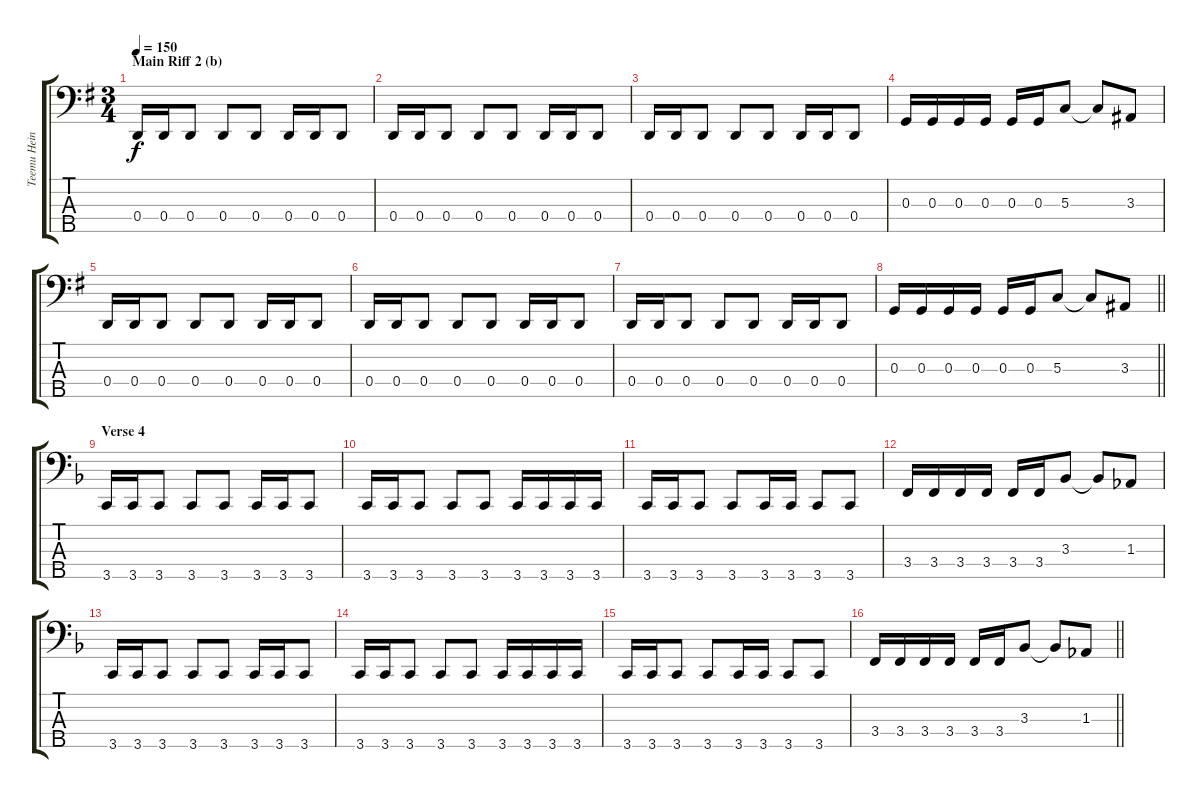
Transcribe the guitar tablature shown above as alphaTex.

\track ("Teemu Heinola (bass)" "Teemu Hein") {instrument electricbasspick}
\staff {score tabs}
\tuning (F2 C2 G1 D1 A0) {hide}
\ts (3 4)
\section ("" "Main Riff 2 (b)")
\tempo 150
\clef f4
\ks eminor
0.4.16{dy f} 0.4.16 0.4.8 0.4.8 0.4.8 0.4.16 0.4.16 0.4.8 |
0.4.16 0.4.16 0.4.8 0.4.8 0.4.8 0.4.16 0.4.16 0.4.8 |
0.4.16 0.4.16 0.4.8 0.4.8 0.4.8 0.4.16 0.4.16 0.4.8 |
0.3.16 0.3.16 0.3.16 0.3.16 0.3.16 0.3.16 5.3.8 5.3{t}.8 3.3.8 |
0.4.16 0.4.16 0.4.8 0.4.8 0.4.8 0.4.16 0.4.16 0.4.8 |
0.4.16 0.4.16 0.4.8 0.4.8 0.4.8 0.4.16 0.4.16 0.4.8 |
0.4.16 0.4.16 0.4.8 0.4.8 0.4.8 0.4.16 0.4.16 0.4.8 |
\barLineRight lightlight
0.3.16 0.3.16 0.3.16 0.3.16 0.3.16 0.3.16 5.3.8 5.3{t}.8 3.3.8 |
\section ("" "Verse 4")
\ks dminor
3.5.16 3.5.16 3.5.8 3.5.8 3.5.8 3.5.16 3.5.16 3.5.8 |
3.5.16 3.5.16 3.5.8 3.5.8 3.5.8 3.5.16 3.5.16 3.5.16 3.5.16 |
3.5.16 3.5.16 3.5.8 3.5.8 3.5.16 3.5.16 3.5.8 3.5.8 |
3.4.16 3.4.16 3.4.16 3.4.16 3.4.16 3.4.16 3.3.8 3.3{t}.8 1.3.8 |
3.5.16 3.5.16 3.5.8 3.5.8 3.5.8 3.5.16 3.5.16 3.5.8 |
3.5.16 3.5.16 3.5.8 3.5.8 3.5.8 3.5.16 3.5.16 3.5.16 3.5.16 |
3.5.16 3.5.16 3.5.8 3.5.8 3.5.16 3.5.16 3.5.8 3.5.8 |
\barLineRight lightlight
3.4.16 3.4.16 3.4.16 3.4.16 3.4.16 3.4.16 3.3.8 3.3{t}.8 1.3.8
